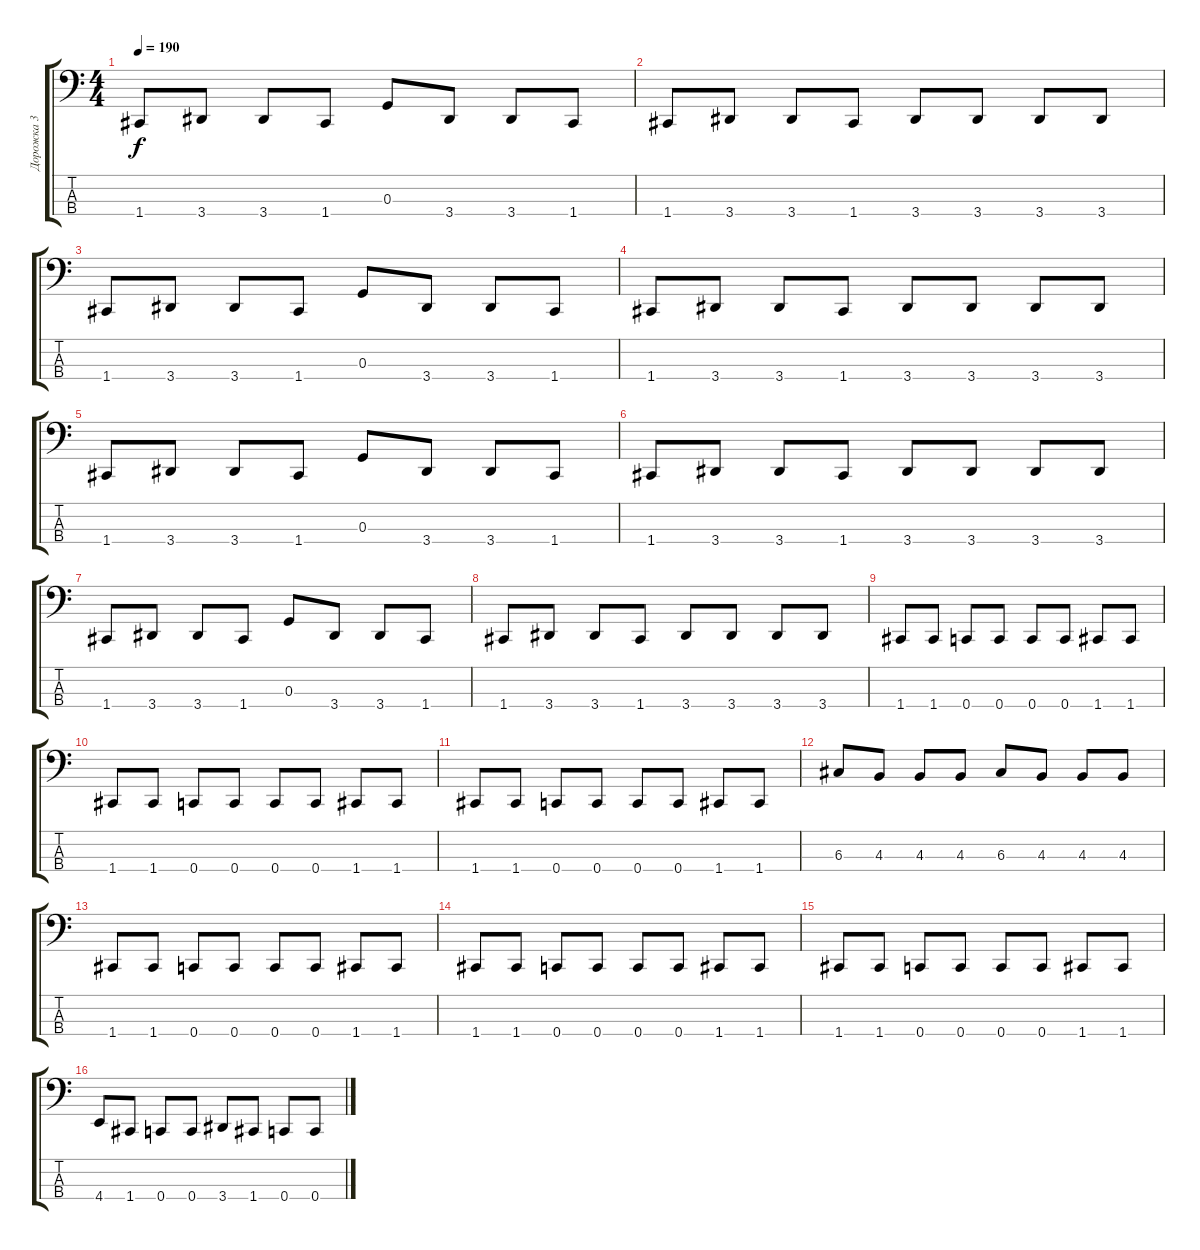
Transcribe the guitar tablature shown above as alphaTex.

\track ("Дорожка 3" "Дорожка 3") {instrument electricbassfinger}
\staff {score tabs}
\tuning (F2 C2 G1 C1) {hide}
\ts (4 4)
\tempo 190
\clef f4
\ks c
1.4.8{dy f} 3.4.8 3.4.8 1.4.8 0.3.8 3.4.8 3.4.8 1.4.8 |
1.4.8 3.4.8 3.4.8 1.4.8 3.4.8 3.4.8 3.4.8 3.4.8 |
1.4.8 3.4.8 3.4.8 1.4.8 0.3.8 3.4.8 3.4.8 1.4.8 |
1.4.8 3.4.8 3.4.8 1.4.8 3.4.8 3.4.8 3.4.8 3.4.8 |
1.4.8 3.4.8 3.4.8 1.4.8 0.3.8 3.4.8 3.4.8 1.4.8 |
1.4.8 3.4.8 3.4.8 1.4.8 3.4.8 3.4.8 3.4.8 3.4.8 |
1.4.8 3.4.8 3.4.8 1.4.8 0.3.8 3.4.8 3.4.8 1.4.8 |
1.4.8 3.4.8 3.4.8 1.4.8 3.4.8 3.4.8 3.4.8 3.4.8 |
1.4.8 1.4.8 0.4.8 0.4.8 0.4.8 0.4.8 1.4.8 1.4.8 |
1.4.8 1.4.8 0.4.8 0.4.8 0.4.8 0.4.8 1.4.8 1.4.8 |
1.4.8 1.4.8 0.4.8 0.4.8 0.4.8 0.4.8 1.4.8 1.4.8 |
6.3.8 4.3.8 4.3.8 4.3.8 6.3.8 4.3.8 4.3.8 4.3.8 |
1.4.8 1.4.8 0.4.8 0.4.8 0.4.8 0.4.8 1.4.8 1.4.8 |
1.4.8 1.4.8 0.4.8 0.4.8 0.4.8 0.4.8 1.4.8 1.4.8 |
1.4.8 1.4.8 0.4.8 0.4.8 0.4.8 0.4.8 1.4.8 1.4.8 |
4.4.8 1.4.8 0.4.8 0.4.8 3.4.8 1.4.8 0.4.8 0.4.8
